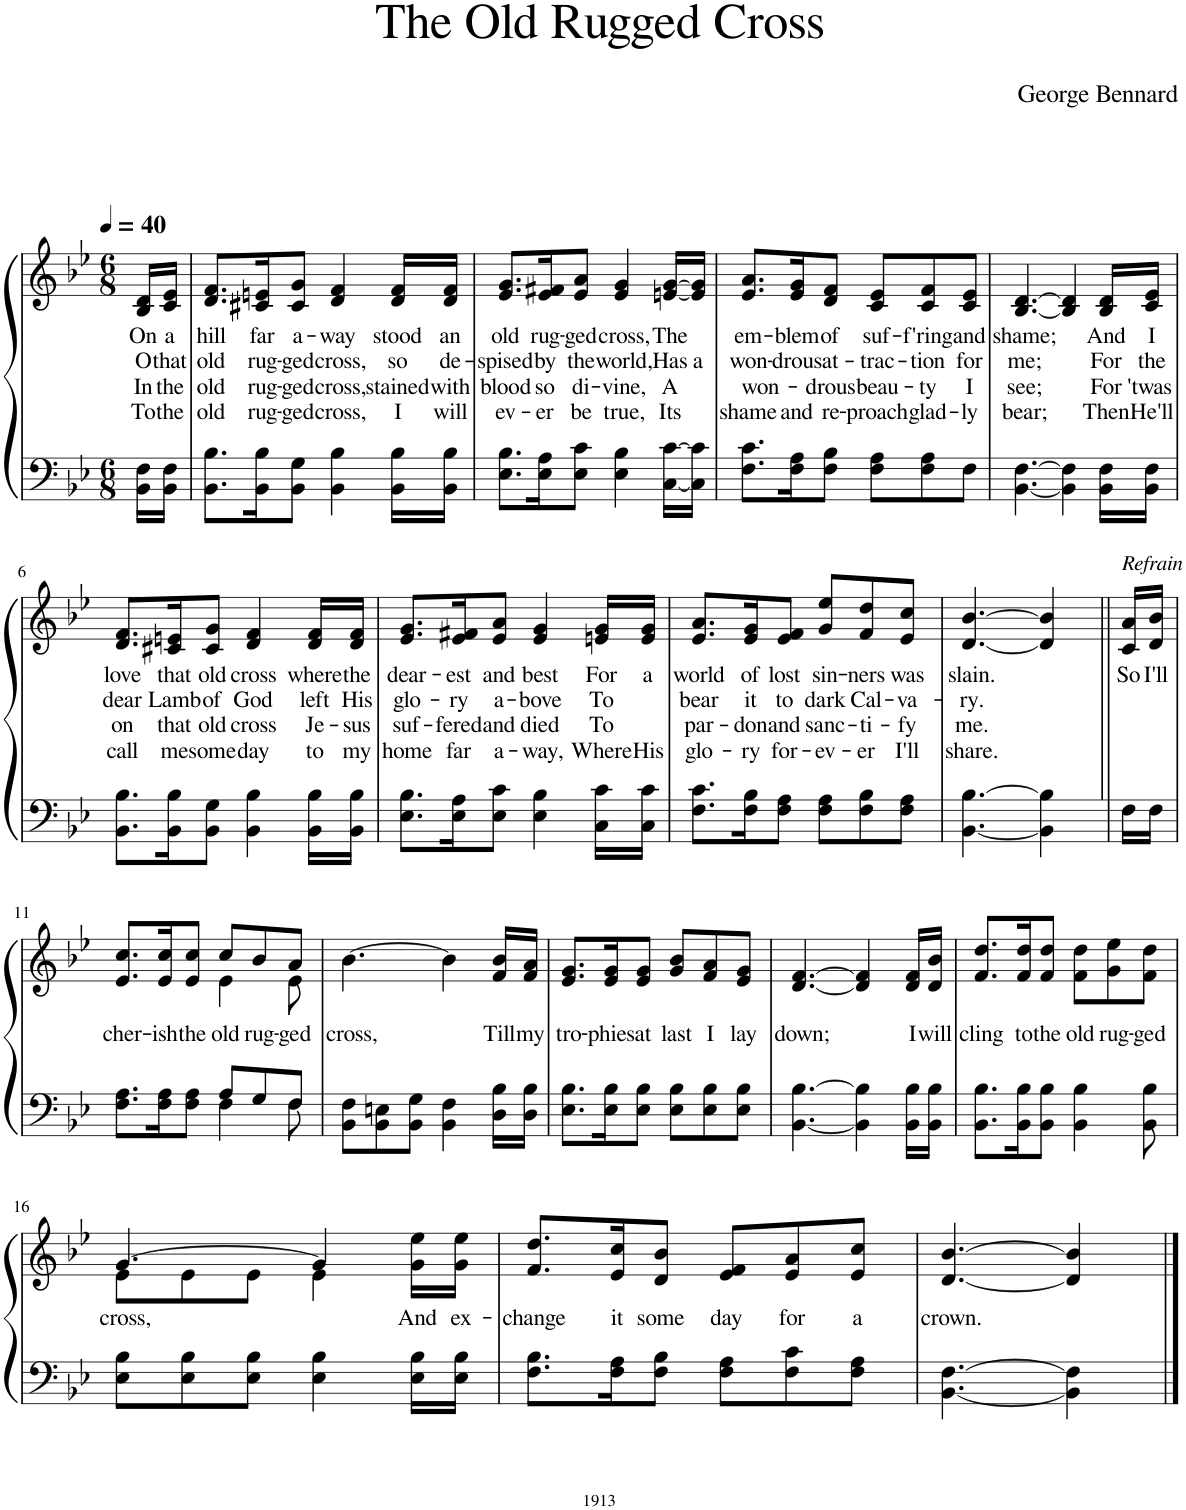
**kern	**kern	**text	**text	**text	**text
*part1	*part1	*part1	*part1	*part1	*part1
*staff2	*staff1	*staff1	*staff1	*staff1	*staff1
*I"Piano	*	*	*	*	*
*I'Pno.	*	*	*	*	*
*clefF4	*clefG2	*	*	*	*
*k[b-e-]	*k[b-e-]	*	*	*	*
*M6/8	*M6/8	*	*	*	*
*MM40	*MM40	*	*	*	*
=1	=1	=1	=1	=1	=1
!	!	!LO:LY:b	!LO:LY:b	!LO:LY:b	!LO:LY:b
16BB-\ 16F\LL	16B-/ 16d/LL	On	O	In	To
!	!	!LO:LY:b	!LO:LY:b	!LO:LY:b	!LO:LY:b
16BB-\ 16F\JJ	16c/ 16e-/JJ	a	that	the	the
=2	=2	=2	=2	=2	=2
!	!	!LO:LY:b	!LO:LY:b	!LO:LY:b	!LO:LY:b
8.BB-\ 8.B-\L	8.d/ 8.f/L	hill	old	old	old
!	!	!LO:LY:b	!LO:LY:b	!LO:LY:b	!LO:LY:b
16BB-\ 16B-\K	16c#X/ 16en/K	far	rug-	rug-	rug-
!	!	!LO:LY:b	!LO:LY:b	!LO:LY:b	!LO:LY:b
8BB-\ 8G\J	8c#/ 8g/J	a-	-ged	-ged	-ged
!	!	!LO:LY:b	!LO:LY:b	!LO:LY:b	!LO:LY:b
4BB-\ 4B-\	4d/ 4f/	-way	cross,	cross,	cross,
!	!	!LO:LY:b	!LO:LY:b	!LO:LY:b	!LO:LY:b
16BB-\ 16B-\LL	16d/ 16f/LL	stood	so	stained	I
!	!	!LO:LY:b	!LO:LY:b	!LO:LY:b	!LO:LY:b
16BB-\ 16B-\JJ	16d/ 16f/JJ	an	de-	with	will
=3	=3	=3	=3	=3	=3
!	!	!LO:LY:b	!LO:LY:b	!LO:LY:b	!LO:LY:b
8.E-\ 8.B-\L	8.e-/ 8.g/L	old	-spised	blood	ev-
!	!	!LO:LY:b	!LO:LY:b	!LO:LY:b	!LO:LY:b
16E-\ 16A\K	16e-/ 16f#X/K	rug-	by	so	-er
!	!	!LO:LY:b	!LO:LY:b	!LO:LY:b	!LO:LY:b
8E-\ 8c\J	8e-/ 8a/J	-ged	the	di-	be
!	!	!LO:LY:b	!LO:LY:b	!LO:LY:b	!LO:LY:b
4E-\ 4B-\	4e-/ 4g/	cross,	world,	-vine,	true,
!	!	!LO:LY:b	!LO:LY:b	!LO:LY:b	!LO:LY:b
[16C\ [16c\LL	[16en/ [16g/LL	The	Has	A	Its
!	!	!	!LO:LY:b	!	!
16C\] 16c\]JJ	16e/] 16g/]JJ	.	a	.	.
=4	=4	=4	=4	=4	=4
!	!	!LO:LY:b	!LO:LY:b	!LO:LY:b	!LO:LY:b
8.F\ 8.c\L	8.e-/ 8.a/L	em-	won-	won-	shame
!	!	!LO:LY:b	!LO:LY:b	!	!LO:LY:b
16F\ 16A\K	16e-/ 16g/K	-blem	-drous	.	and
!	!	!LO:LY:b	!LO:LY:b	!LO:LY:b	!LO:LY:b
8F\ 8B-\J	8d/ 8f/J	of	at-	-drous	re-
!	!	!LO:LY:b	!LO:LY:b	!LO:LY:b	!LO:LY:b
8F\ 8A\L	8c/ 8e-/L	suf-	-trac-	beau-	-proach
!	!	!LO:LY:b	!LO:LY:b	!LO:LY:b	!LO:LY:b
8F\ 8A\	8c/ 8f/	-f'ring	-tion	-ty	glad-
!	!	!LO:LY:b	!LO:LY:b	!LO:LY:b	!LO:LY:b
8F\J	8c/ 8e-/J	and	for	I	-ly
=5	=5	=5	=5	=5	=5
!	!	!LO:LY:b	!LO:LY:b	!LO:LY:b	!LO:LY:b
[4.BB-\ [4.F\	[4.B-/ [4.d/	shame;	me;	see;	bear;
4BB-\] 4F\]	4B-/] 4d/]	.	.	.	.
!	!	!LO:LY:b	!LO:LY:b	!LO:LY:b	!LO:LY:b
16BB-\ 16F\LL	16B-/ 16d/LL	And	For	For	Then
!	!	!LO:LY:b	!LO:LY:b	!LO:LY:b	!LO:LY:b
16BB-\ 16F\JJ	16c/ 16e-/JJ	I	the	'twas	He'll
!!LO:LB:g=z
=6	=6	=6	=6	=6	=6
!	!	!LO:LY:b	!LO:LY:b	!LO:LY:b	!LO:LY:b
8.BB-\ 8.B-\L	8.d/ 8.f/L	love	dear	on	call
!	!	!LO:LY:b	!LO:LY:b	!LO:LY:b	!LO:LY:b
16BB-\ 16B-\K	16c#X/ 16en/K	that	Lamb	that	me
!	!	!LO:LY:b	!LO:LY:b	!LO:LY:b	!LO:LY:b
8BB-\ 8G\J	8c#/ 8g/J	old	of	old	some
!	!	!LO:LY:b	!LO:LY:b	!LO:LY:b	!LO:LY:b
4BB-\ 4B-\	4d/ 4f/	cross	God	cross	day
!	!	!LO:LY:b	!LO:LY:b	!LO:LY:b	!LO:LY:b
16BB-\ 16B-\LL	16d/ 16f/LL	where	left	Je-	to
!	!	!LO:LY:b	!LO:LY:b	!LO:LY:b	!LO:LY:b
16BB-\ 16B-\JJ	16d/ 16f/JJ	the	His	-sus	my
=7	=7	=7	=7	=7	=7
!	!	!LO:LY:b	!LO:LY:b	!LO:LY:b	!LO:LY:b
8.E-\ 8.B-\L	8.e-/ 8.g/L	dear-	glo-	suf-	home
!	!	!LO:LY:b	!LO:LY:b	!LO:LY:b	!LO:LY:b
16E-\ 16A\K	16e-/ 16f#X/K	-est	-ry	-fered	far
!	!	!LO:LY:b	!LO:LY:b	!LO:LY:b	!LO:LY:b
8E-\ 8c\J	8e-/ 8a/J	and	a-	and	a-
!	!	!LO:LY:b	!LO:LY:b	!LO:LY:b	!LO:LY:b
4E-\ 4B-\	4e-/ 4g/	best	-bove	died	-way,
!	!	!LO:LY:b	!LO:LY:b	!LO:LY:b	!LO:LY:b
16C\ 16c\LL	16en/ 16g/LL	For	To	To	Where
!	!	!LO:LY:b	!	!	!LO:LY:b
16C\ 16c\JJ	16e/ 16g/JJ	a	.	.	His
=8	=8	=8	=8	=8	=8
!	!	!LO:LY:b	!LO:LY:b	!LO:LY:b	!LO:LY:b
8.F\ 8.c\L	8.e-/ 8.a/L	world	bear	par-	glo-
!	!	!LO:LY:b	!LO:LY:b	!LO:LY:b	!LO:LY:b
16F\ 16B-\K	16e-/ 16g/K	of	it	-don	-ry
!	!	!LO:LY:b	!LO:LY:b	!LO:LY:b	!LO:LY:b
8F\ 8A\J	8e-/ 8f/J	lost	to	and	for-
!	!	!LO:LY:b	!LO:LY:b	!LO:LY:b	!LO:LY:b
8F\ 8A\L	8g/ 8ee-/L	sin-	dark	sanc-	-ev-
!	!	!LO:LY:b	!LO:LY:b	!LO:LY:b	!LO:LY:b
8F\ 8B-\	8f/ 8dd/	-ners	Cal-	-ti-	-er
!	!	!LO:LY:b	!LO:LY:b	!LO:LY:b	!LO:LY:b
8F\ 8A\J	8e-/ 8cc/J	was	-va-	-fy	I'll
=9	=9	=9	=9	=9	=9
!	!	!LO:LY:b	!LO:LY:b	!LO:LY:b	!LO:LY:b
[4.BB-\ [4.B-\	[4.d/ [4.b-/	slain.	-ry.	me.	share.
4BB-\] 4B-\]	4d/] 4b-/]	.	.	.	.
=10||	=10||	=10||	=10||	=10||	=10||
!	!LO:TX:a:i:t=Refrain	!	!	!	!
!	!	!LO:LY:b	!	!	!
16F\LL	16c/ 16a/LL	So	.	.	.
!	!	!LO:LY:b	!	!	!
16F\JJ	16d/ 16b-/JJ	I'll	.	.	.
!!LO:LB:g=z
=11	=11	=11	=11	=11	=11
*^	*	*	*	*	*
!	!	!	!LO:LY:b	!	!	!
*	*	*^	*	*	*	*
8.F\ 8.A\L	4.ryy	8.e-/ 8.cc/L	4.ryy	cher-	.	.	.
!	!	!	!	!LO:LY:b	!	!	!
16F\ 16A\K	.	16e-/ 16cc/K	.	-ish	.	.	.
!	!	!	!	!LO:LY:b	!	!	!
8F\ 8A\J	.	8e-/ 8cc/J	.	the	.	.	.
!	!	!	!	!LO:LY:b	!	!	!
8A/L	4F\	8cc/L	4e-\	old	.	.	.
!	!	!	!	!LO:LY:b	!	!	!
8G/	.	8b-/	.	rug-	.	.	.
!	!	!	!	!LO:LY:b	!	!	!
8F/J	8F\	8a/J	8e-\	-ged	.	.	.
=12	=12	=12	=12	=12	=12	=12	=12
!	!	!	!	!LO:LY:b	!	!	!
*v	*v	*	*	*	*	*	*
*	*v	*v	*	*	*	*
8BB-\ 8F\L	[4.b-\	cross,	.	.	.
8BB-\ 8En\	.	.	.	.	.
8BB-\ 8G\J	.	.	.	.	.
4BB-\ 4F\	4b-\]	.	.	.	.
!	!	!LO:LY:b	!	!	!
16D\ 16B-\LL	16f/ 16b-/LL	Till	.	.	.
!	!	!LO:LY:b	!	!	!
16D\ 16B-\JJ	16f/ 16a/JJ	my	.	.	.
=13	=13	=13	=13	=13	=13
!	!	!LO:LY:b	!	!	!
8.E-\ 8.B-\L	8.e-/ 8.g/L	tro-	.	.	.
!	!	!LO:LY:b	!	!	!
16E-\ 16B-\K	16e-/ 16g/K	-phies	.	.	.
!	!	!LO:LY:b	!	!	!
8E-\ 8B-\J	8e-/ 8g/J	at	.	.	.
!	!	!LO:LY:b	!	!	!
8E-\ 8B-\L	8g/ 8b-/L	last	.	.	.
!	!	!LO:LY:b	!	!	!
8E-\ 8B-\	8f/ 8a/	I	.	.	.
!	!	!LO:LY:b	!	!	!
8E-\ 8B-\J	8e-/ 8g/J	lay	.	.	.
=14	=14	=14	=14	=14	=14
!	!	!LO:LY:b	!	!	!
[4.BB-\ [4.B-\	[4.d/ [4.f/	down;	.	.	.
4BB-\] 4B-\]	4d/] 4f/]	.	.	.	.
!	!	!LO:LY:b	!	!	!
16BB-\ 16B-\LL	16d/ 16f/LL	I	.	.	.
!	!	!LO:LY:b	!	!	!
16BB-\ 16B-\JJ	16d/ 16b-/JJ	will	.	.	.
=15	=15	=15	=15	=15	=15
!	!	!LO:LY:b	!	!	!
8.BB-\ 8.B-\L	8.f/ 8.dd/L	cling	.	.	.
!	!	!LO:LY:b	!	!	!
16BB-\ 16B-\K	16f/ 16dd/K	to	.	.	.
!	!	!LO:LY:b	!	!	!
8BB-\ 8B-\J	8f/ 8dd/J	the	.	.	.
!	!	!LO:LY:b	!	!	!
4BB-\ 4B-\	8f\ 8dd\L	old	.	.	.
!	!	!LO:LY:b	!	!	!
.	8g\ 8ee-\	rug-	.	.	.
!	!	!LO:LY:b	!	!	!
8BB-\ 8B-\	8f\ 8dd\J	-ged	.	.	.
!!LO:LB:g=z
=16	=16	=16	=16	=16	=16
!	!	!LO:LY:b	!	!	!
*	*^	*	*	*	*
8E-\ 8B-\L	[4.g/	8e-\L	cross,	.	.	.
8E-\ 8B-\	.	8e-\	.	.	.	.
8E-\ 8B-\J	.	8e-\J	.	.	.	.
4E-\ 4B-\	4g/]	4e-\	.	.	.	.
!	!	!	!LO:LY:b	!	!	!
16E-\ 16B-\LL	16g\ 16ee-\LL	8ryy	And	.	.	.
!	!	!	!LO:LY:b	!	!	!
16E-\ 16B-\JJ	16g\ 16ee-\JJ	.	ex-	.	.	.
*	*v	*v	*	*	*	*
=17	=17	=17	=17	=17	=17
!	!	!LO:LY:b	!	!	!
8.F\ 8.B-\L	8.f/ 8.dd/L	-change	.	.	.
!	!	!LO:LY:b	!	!	!
16F\ 16A\K	16e-/ 16cc/K	it	.	.	.
!	!	!LO:LY:b	!	!	!
8F\ 8B-\J	8d/ 8b-/J	some	.	.	.
!	!	!LO:LY:b	!	!	!
8F\ 8A\L	8e-/ 8f/L	day	.	.	.
!	!	!LO:LY:b	!	!	!
8F\ 8c\	8e-/ 8a/	for	.	.	.
!	!	!LO:LY:b	!	!	!
8F\ 8A\J	8e-/ 8cc/J	a	.	.	.
=18	=18	=18	=18	=18	=18
!	!	!LO:LY:b	!	!	!
[4.BB-\ [4.F\	[4.d/ [4.b-/	crown.	.	.	.
4BB-\] 4F\]	4d/] 4b-/]	.	.	.	.
==	==	==	==	==	==
*-	*-	*-	*-	*-	*-
